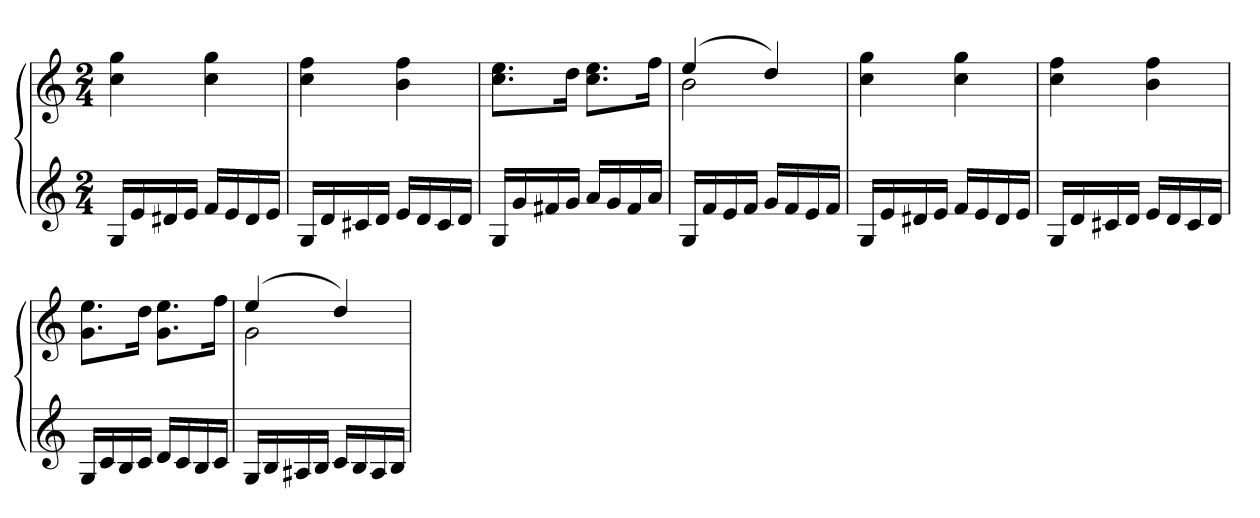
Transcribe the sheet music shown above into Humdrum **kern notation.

**kern	**kern
*part1	*part1
*staff2	*staff1
*M2/4	*M2/4
=	=
16GLL	4cc 4gg
16e	.
16d#X	.
16eJJ	.
16fLL	4cc 4gg
16e	.
16d#	.
16eJJ	.
=	=
16GLL	4cc 4ff
16d	.
16c#X	.
16dJJ	.
16eLL	4b 4ff
16d	.
16c#	.
16dJJ	.
=	=
16GLL	8.cc 8.eeL
16g	.
16f#X	.
16gJJ	16ddJk
16aLL	8.cc 8.eeL
16g	.
16f#	.
16aJJ	16ffJk
=	=
*	*^
16GLL	(4ee	2b
16f	.	.
16e	.	.
16fJJ	.	.
16gLL	4dd)	.
16f	.	.
16e	.	.
16fJJ	.	.
*	*v	*v
=	=
16GLL	4cc 4gg
16e	.
16d#X	.
16eJJ	.
16fLL	4cc 4gg
16e	.
16d#	.
16eJJ	.
=	=
16GLL	4cc 4ff
16d	.
16c#X	.
16dJJ	.
16eLL	4b 4ff
16d	.
16c#	.
16dJJ	.
=	=
16GLL	8.g 8.eeL
16c	.
16B	.
16cJJ	16ddJk
16dLL	8.g 8.eeL
16c	.
16B	.
16cJJ	16ffJk
=	=
*	*^
16GLL	(4ee	2g
16B	.	.
16A#X	.	.
16BJJ	.	.
16cLL	4dd)	.
16B	.	.
16A#	.	.
16BJJ	.	.
*	*v	*v
=	=
*-	*-
